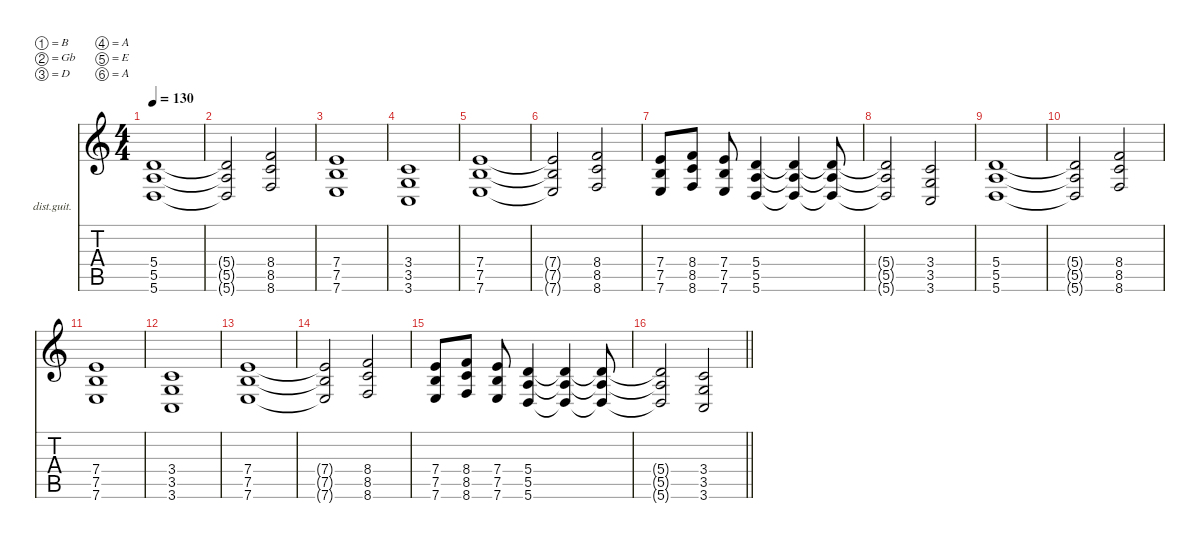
\defaultSystemsLayout 4
\hideDynamics
\bracketExtendMode nobrackets
\firstSystemTrackNameOrientation horizontal
\otherSystemsTrackNameOrientation horizontal
\track ("Rhythm" "dist.guit.") {instrument distortionguitar}
\staff {score tabs}
\tuning (B3 Gb3 D3 A2 E2 A1)
\ts (4 4)
\section ("" "")
\tempo 130
\clef g2
\ks c
(5.4 5.5 5.6).1{dy f beam Up} |
(5.4{t} 5.5{t} 5.6{t}).2{beam Up} (8.4 8.5 8.6).2{beam Up} |
(7.4 7.5 7.6).1{beam Up} |
(3.4 3.5 3.6).1{beam Up} |
(7.4 7.5 7.6).1{beam Up} |
(7.4{t} 7.5{t} 7.6{t}).2{beam Up} (8.4 8.5 8.6).2{beam Up} |
(7.4 7.5 7.6).8{beam Up} (8.4 8.5 8.6).8{beam Up} (7.4 7.5 7.6).8{beam Up} (5.4 5.5 5.6).4{beam Up} (5.4{t} 5.5{t} 5.6{t}).4{beam Up} (5.4{t} 5.5{t} 5.6{t}).8{beam Up} |
(5.4{t} 5.5{t} 5.6{t}).2{beam Up} (3.4 3.5 3.6).2{beam Up} |
(5.4 5.5 5.6).1{beam Up} |
(5.4{t} 5.5{t} 5.6{t}).2{beam Up} (8.4 8.5 8.6).2{beam Up} |
(7.4 7.5 7.6).1{beam Up} |
(3.4 3.5 3.6).1{beam Up} |
(7.4 7.5 7.6).1{beam Up} |
(7.4{t} 7.5{t} 7.6{t}).2{beam Up} (8.4 8.5 8.6).2{beam Up} |
(7.4 7.5 7.6).8{beam Up} (8.4 8.5 8.6).8{beam Up} (7.4 7.5 7.6).8{beam Up} (5.4 5.5 5.6).4{beam Up} (5.4{t} 5.5{t} 5.6{t}).4{beam Up} (5.4{t} 5.5{t} 5.6{t}).8{beam Up} |
\barLineRight lightlight
(5.4{t} 5.5{t} 5.6{t}).2{beam Up} (3.4 3.5 3.6).2{beam Up}
